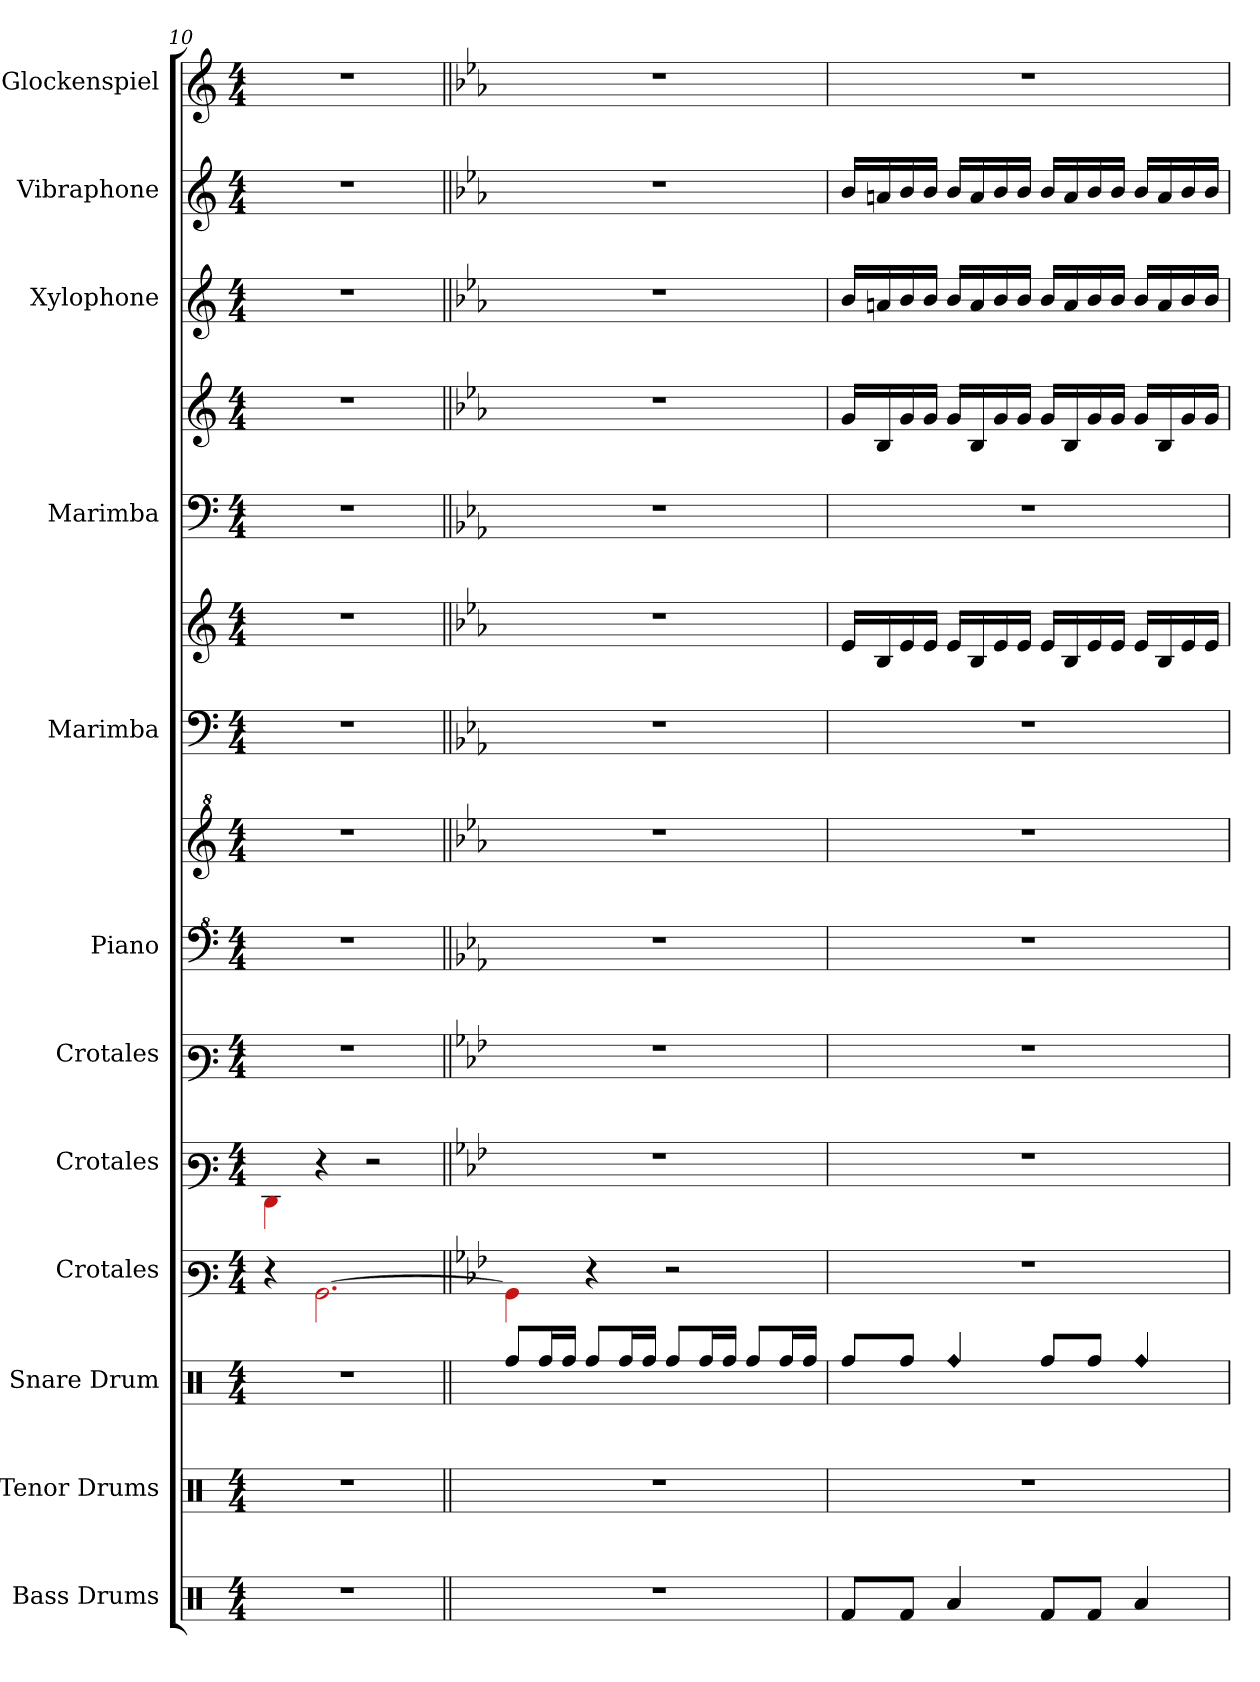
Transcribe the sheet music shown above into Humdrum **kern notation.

**kern	**kern	**kern	**kern	**kern	**kern	**kern	**kern	**kern	**kern	**kern	**kern	**kern	**kern	**kern
*part12	*part11	*part10	*part9	*part8	*part7	*part6	*part6	*part5	*part5	*part4	*part4	*part3	*part2	*part1
*staff15	*staff14	*staff13	*staff12	*staff11	*staff10	*staff9	*staff8	*staff7	*staff6	*staff5	*staff4	*staff3	*staff2	*staff1
*I"Bass Drums	*I"Tenor Drums	*I"Snare Drum	*I"Crotales	*I"Crotales	*I"Crotales	*I"Piano	*	*I"Marimba	*	*I"Marimba	*	*I"Xylophone	*I"Vibraphone	*I"Glockenspiel
*I'BD	*I'TD	*I'SD	*I'Cro.	*I'Cro.	*I'Cro.	*I'Pno.	*	*I'Mrm.	*	*I'Mrm.	*	*I'Xyl.	*I'Vib.	*I'Glk.
*clefX	*clefX	*clefX	*clefF3	*clefF3	*clefF3	*clefF^4	*clefG^2	*clefF4	*clefG2	*clefF4	*clefG2	*clefG2	*clefG2	*clefG2
*	*	*	*ITrd-14c-24	*ITrd-14c-24	*ITrd-14c-24	*	*	*	*	*	*	*ITrd-7c-12	*	*ITrd-14c-24
*k[]	*k[]	*k[]	*k[]	*k[]	*k[]	*k[]	*k[]	*k[]	*k[]	*k[]	*k[]	*k[]	*k[]	*k[]
*M4/4	*M4/4	*M4/4	*M4/4	*M4/4	*M4/4	*M4/4	*M4/4	*M4/4	*M4/4	*M4/4	*M4/4	*M4/4	*M4/4	*M4/4
=10	=10	=10	=10	=10	=10	=10	=10	=10	=10	=10	=10	=10	=10	=10
1r	1r	1r	4r	4RB\	1r	1r	1r	1r	1r	1r	1r	1r	1r	1r
.	.	.	[2.Re\	4r	.	.	.	.	.	.	.	.	.	.
.	.	.	.	2r	.	.	.	.	.	.	.	.	.	.
!!LO:PB:g=z
=11||	=11||	=11||	=11||	=11||	=11||	=11||	=11||	=11||	=11||	=11||	=11||	=11||	=11||	=11||
*	*	*	*k[b-e-a-]	*k[b-e-a-]	*k[b-e-a-]	*k[b-e-a-]	*k[b-e-a-]	*k[b-e-a-]	*k[b-e-a-]	*k[b-e-a-]	*k[b-e-a-]	*k[b-e-a-]	*k[b-e-a-]	*k[b-e-a-]
*	*	*	*	*	*	*	*	*	*	*	*	*	*	*MM120
1r	1r	8Rff/L	4Re\]	1r	1r	1r	1r	1r	1r	1r	1r	1r	1r	1r
.	.	16Rff/L	.	.	.	.	.	.	.	.	.	.	.	.
.	.	16Rff/JJ	.	.	.	.	.	.	.	.	.	.	.	.
.	.	8Rff/L	4r	.	.	.	.	.	.	.	.	.	.	.
.	.	16Rff/L	.	.	.	.	.	.	.	.	.	.	.	.
.	.	16Rff/JJ	.	.	.	.	.	.	.	.	.	.	.	.
.	.	8Rff/L	2r	.	.	.	.	.	.	.	.	.	.	.
.	.	16Rff/L	.	.	.	.	.	.	.	.	.	.	.	.
.	.	16Rff/JJ	.	.	.	.	.	.	.	.	.	.	.	.
.	.	8Rff/L	.	.	.	.	.	.	.	.	.	.	.	.
.	.	16Rff/L	.	.	.	.	.	.	.	.	.	.	.	.
.	.	16Rff/JJ	.	.	.	.	.	.	.	.	.	.	.	.
=12	=12	=12	=12	=12	=12	=12	=12	=12	=12	=12	=12	=12	=12	=12
8Rf/L	1r	8Rff/L	1r	1r	1r	1r	1r	1r	16e-/LL	1r	16g/LL	16bb-/LL	16b-/LL	1r
.	.	.	.	.	.	.	.	.	16B-/	.	16B-/	16aan/	16an/	.
8Rf/J	.	8Rff/J	.	.	.	.	.	.	16e-/	.	16g/	16bb-/	16b-/	.
.	.	.	.	.	.	.	.	.	16e-/JJ	.	16g/JJ	16bb-/JJ	16b-/JJ	.
!	!	!LO:N:head=diamond	!	!	!	!	!	!	!	!	!	!	!	!
4Ra/	.	4Rff/	.	.	.	.	.	.	16e-/LL	.	16g/LL	16bb-/LL	16b-/LL	.
.	.	.	.	.	.	.	.	.	16B-/	.	16B-/	16aa/	16a/	.
.	.	.	.	.	.	.	.	.	16e-/	.	16g/	16bb-/	16b-/	.
.	.	.	.	.	.	.	.	.	16e-/JJ	.	16g/JJ	16bb-/JJ	16b-/JJ	.
8Rf/L	.	8Rff/L	.	.	.	.	.	.	16e-/LL	.	16g/LL	16bb-/LL	16b-/LL	.
.	.	.	.	.	.	.	.	.	16B-/	.	16B-/	16aa/	16a/	.
8Rf/J	.	8Rff/J	.	.	.	.	.	.	16e-/	.	16g/	16bb-/	16b-/	.
.	.	.	.	.	.	.	.	.	16e-/JJ	.	16g/JJ	16bb-/JJ	16b-/JJ	.
!	!	!LO:N:head=diamond	!	!	!	!	!	!	!	!	!	!	!	!
4Ra/	.	4Rff/	.	.	.	.	.	.	16e-/LL	.	16g/LL	16bb-/LL	16b-/LL	.
.	.	.	.	.	.	.	.	.	16B-/	.	16B-/	16aa/	16a/	.
.	.	.	.	.	.	.	.	.	16e-/	.	16g/	16bb-/	16b-/	.
.	.	.	.	.	.	.	.	.	16e-/JJ	.	16g/JJ	16bb-/JJ	16b-/JJ	.
=	=	=	=	=	=	=	=	=	=	=	=	=	=	=
*-	*-	*-	*-	*-	*-	*-	*-	*-	*-	*-	*-	*-	*-	*-
